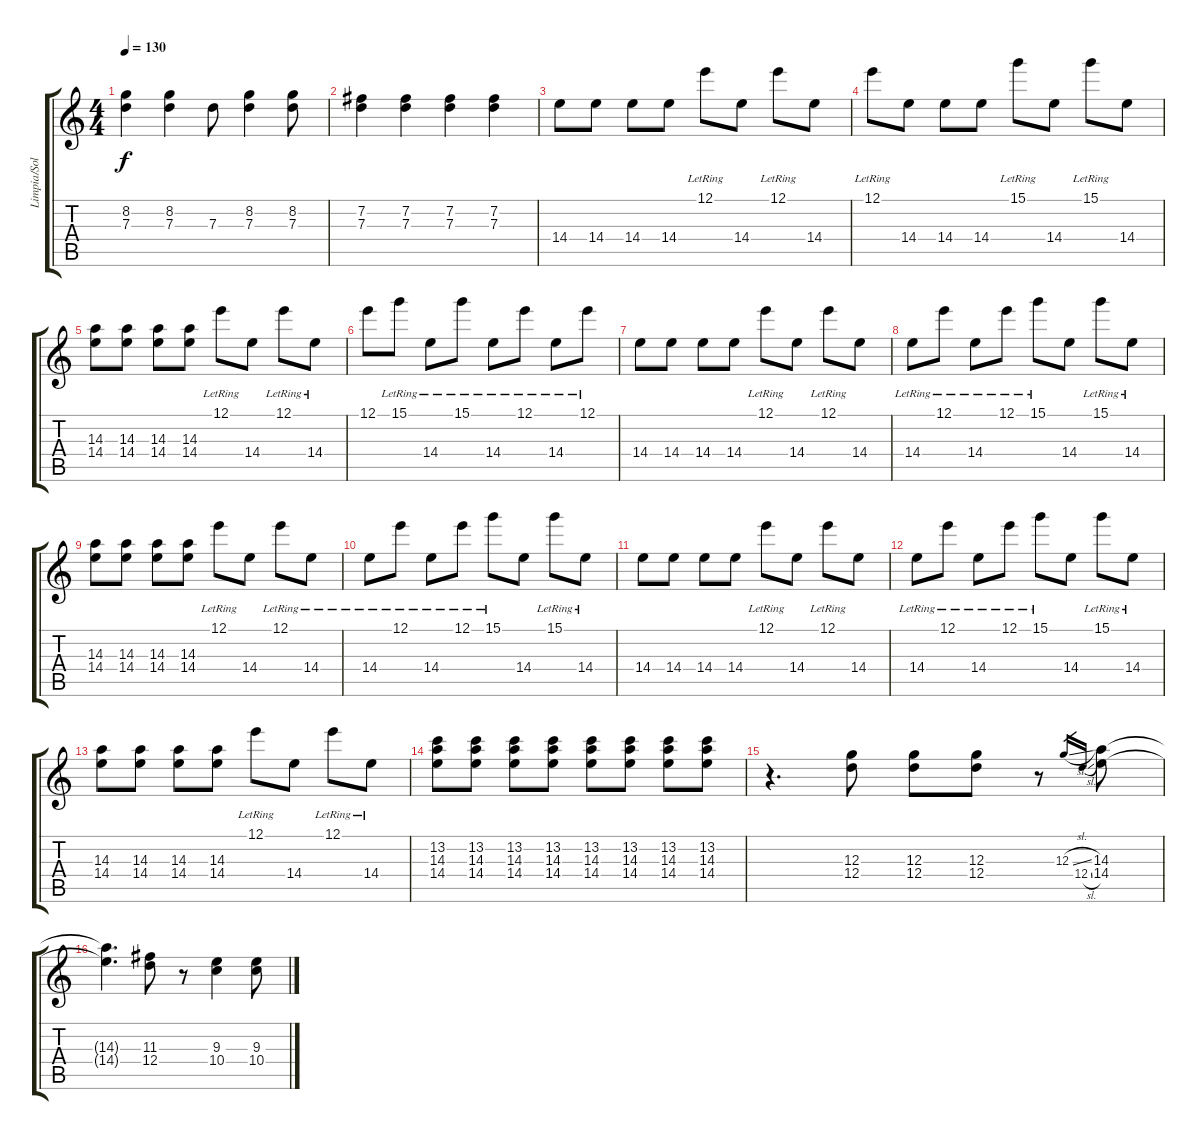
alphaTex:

\track ("Limpia/Solo" "Limpia/Sol") {instrument electricguitarjazz}
\staff {score tabs}
\tuning (E4 B3 G3 D3 A2 E2) {hide}
\ts (4 4)
\tempo 130
\clef g2
\ks c
(8.2 7.3).4{dy f} (8.2 7.3).4 7.3.8 (8.2 7.3).4 (8.2 7.3).8 |
(7.2 7.3).4 (7.2 7.3).4 (7.2 7.3).4 (7.2 7.3).4 |
14.4.8 14.4.8 14.4.8 14.4.8 12.1{lr}.8 14.4.8 12.1{lr}.8 14.4.8 |
12.1{lr}.8 14.4.8 14.4.8 14.4.8 15.1{lr}.8 14.4.8 15.1{lr}.8 14.4.8 |
(14.3 14.4).8 (14.3 14.4).8 (14.3 14.4).8 (14.3 14.4).8 12.1{lr}.8 14.4.8 12.1{lr}.8 14.4{lr}.8 |
12.1.8 15.1{lr}.8 14.4{lr}.8 15.1{lr}.8 14.4{lr}.8 12.1{lr}.8 14.4{lr}.8 12.1{lr}.8 |
14.4.8 14.4.8 14.4.8 14.4.8 12.1{lr}.8 14.4.8 12.1{lr}.8 14.4.8 |
14.4{lr}.8 12.1{lr}.8 14.4{lr}.8 12.1{lr}.8 15.1{lr}.8 14.4.8 15.1{lr}.8 14.4{lr}.8 |
(14.3 14.4).8 (14.3 14.4).8 (14.3 14.4).8 (14.3 14.4).8 12.1{lr}.8 14.4.8 12.1{lr}.8 14.4{lr}.8 |
14.4{lr}.8 12.1{lr}.8 14.4{lr}.8 12.1{lr}.8 15.1{lr}.8 14.4.8 15.1{lr}.8 14.4{lr}.8 |
14.4.8 14.4.8 14.4.8 14.4.8 12.1{lr}.8 14.4.8 12.1{lr}.8 14.4.8 |
14.4{lr}.8 12.1{lr}.8 14.4{lr}.8 12.1{lr}.8 15.1{lr}.8 14.4.8 15.1{lr}.8 14.4{lr}.8 |
(14.3 14.4).8 (14.3 14.4).8 (14.3 14.4).8 (14.3 14.4).8 12.1{lr}.8 14.4.8 12.1{lr}.8 14.4{lr}.8 |
(13.2 14.3 14.4).8 (13.2 14.3 14.4).8 (13.2 14.3 14.4).8 (13.2 14.3 14.4).8 (13.2 14.3 14.4).8 (13.2 14.3 14.4).8 (13.2 14.3 14.4).8 (13.2 14.3 14.4).8 |
r.4{d volume 16 instrument overdrivenguitar} (12.3 12.4).8 (12.3 12.4).8 (12.3 12.4).8 r.8 12.3{sl}.16{gr} 12.4{sl}.16{gr} (14.3 14.4).8 |
(14.3{t} 14.4{t}).4{d} (11.3 12.4).8 r.8 (9.3 10.4).4 (9.3 10.4).8
